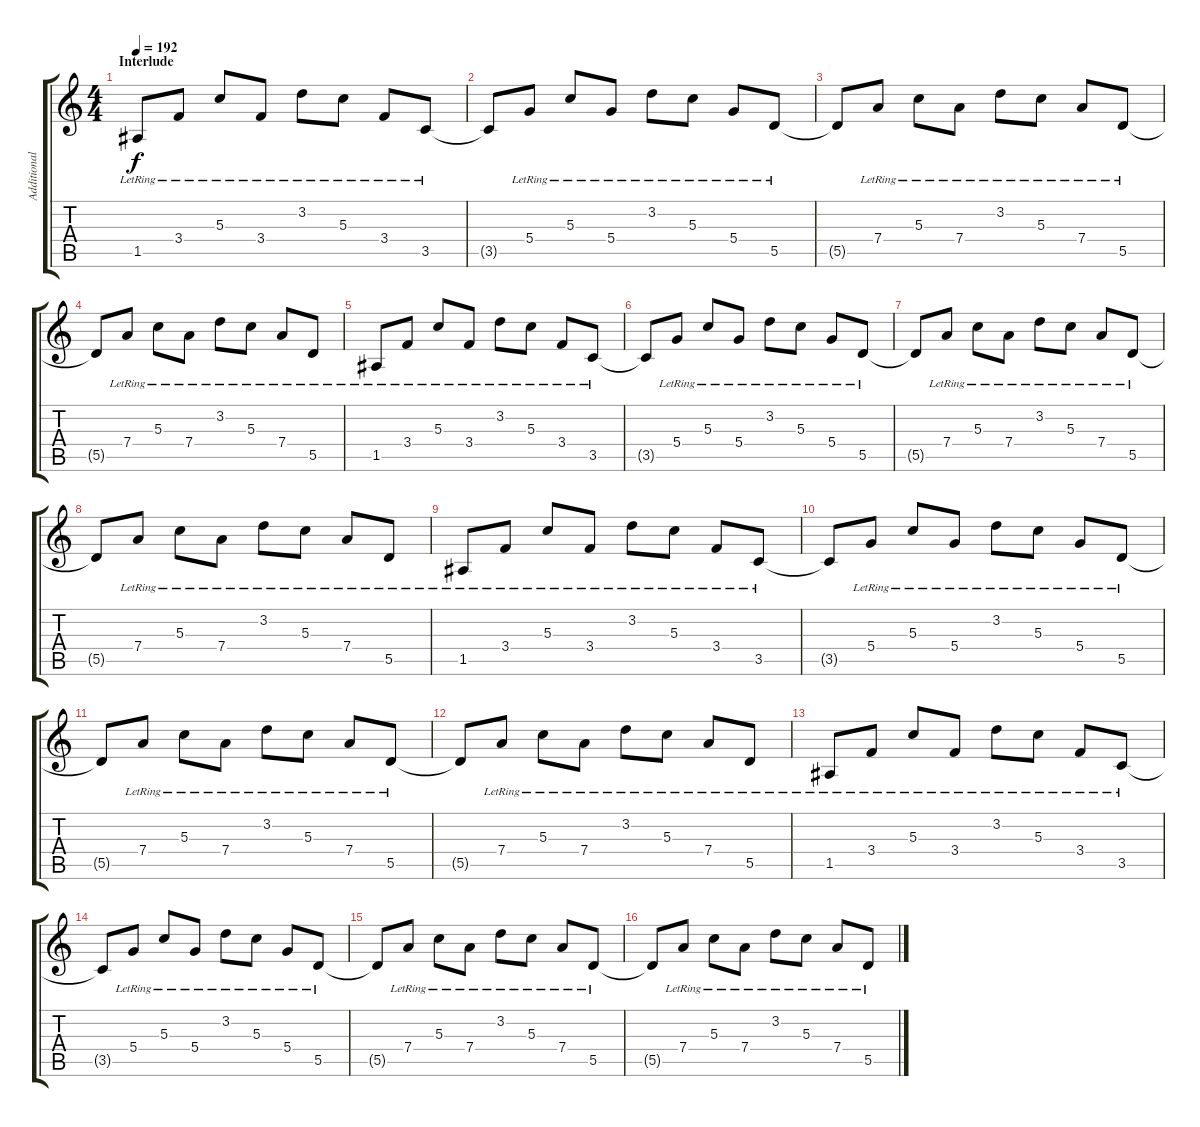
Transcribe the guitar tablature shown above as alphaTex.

\track ("Additional Guitar" "Additional") {instrument distortionguitar}
\staff {score tabs}
\tuning (E4 B3 G3 D3 A2 D2) {hide}
\ts (4 4)
\section ("" "Interlude")
\tempo 192
\clef g2
\ks c
1.5{lr}.8{dy f volume 10 instrument acousticguitarsteel} 3.4{lr}.8 5.3{lr}.8 3.4{lr}.8 3.2{lr}.8 5.3{lr}.8 3.4{lr}.8 3.5{lr}.8 |
3.5{t}.8 5.4{lr}.8 5.3{lr}.8 5.4{lr}.8 3.2{lr}.8 5.3{lr}.8 5.4{lr}.8 5.5{lr}.8 |
5.5{t}.8 7.4{lr}.8 5.3{lr}.8 7.4{lr}.8 3.2{lr}.8 5.3{lr}.8 7.4{lr}.8 5.5{lr}.8 |
5.5{t}.8 7.4{lr}.8 5.3{lr}.8 7.4{lr}.8 3.2{lr}.8 5.3{lr}.8 7.4{lr}.8 5.5{lr}.8 |
1.5{lr}.8 3.4{lr}.8 5.3{lr}.8 3.4{lr}.8 3.2{lr}.8 5.3{lr}.8 3.4{lr}.8 3.5{lr}.8 |
3.5{t}.8 5.4{lr}.8 5.3{lr}.8 5.4{lr}.8 3.2{lr}.8 5.3{lr}.8 5.4{lr}.8 5.5{lr}.8 |
5.5{t}.8 7.4{lr}.8 5.3{lr}.8 7.4{lr}.8 3.2{lr}.8 5.3{lr}.8 7.4{lr}.8 5.5{lr}.8 |
5.5{t}.8 7.4{lr}.8 5.3{lr}.8 7.4{lr}.8 3.2{lr}.8 5.3{lr}.8 7.4{lr}.8 5.5{lr}.8 |
1.5{lr}.8 3.4{lr}.8 5.3{lr}.8 3.4{lr}.8 3.2{lr}.8 5.3{lr}.8 3.4{lr}.8 3.5{lr}.8 |
3.5{t}.8 5.4{lr}.8 5.3{lr}.8 5.4{lr}.8 3.2{lr}.8 5.3{lr}.8 5.4{lr}.8 5.5{lr}.8 |
5.5{t}.8 7.4{lr}.8 5.3{lr}.8 7.4{lr}.8 3.2{lr}.8 5.3{lr}.8 7.4{lr}.8 5.5{lr}.8 |
5.5{t}.8 7.4{lr}.8 5.3{lr}.8 7.4{lr}.8 3.2{lr}.8 5.3{lr}.8 7.4{lr}.8 5.5{lr}.8 |
1.5{lr}.8 3.4{lr}.8 5.3{lr}.8 3.4{lr}.8 3.2{lr}.8 5.3{lr}.8 3.4{lr}.8 3.5{lr}.8 |
3.5{t}.8 5.4{lr}.8 5.3{lr}.8 5.4{lr}.8 3.2{lr}.8 5.3{lr}.8 5.4{lr}.8 5.5{lr}.8 |
5.5{t}.8 7.4{lr}.8 5.3{lr}.8 7.4{lr}.8 3.2{lr}.8 5.3{lr}.8 7.4{lr}.8 5.5{lr}.8 |
5.5{t}.8 7.4{lr}.8 5.3{lr}.8 7.4{lr}.8 3.2{lr}.8 5.3{lr}.8 7.4{lr}.8 5.5{lr}.8
